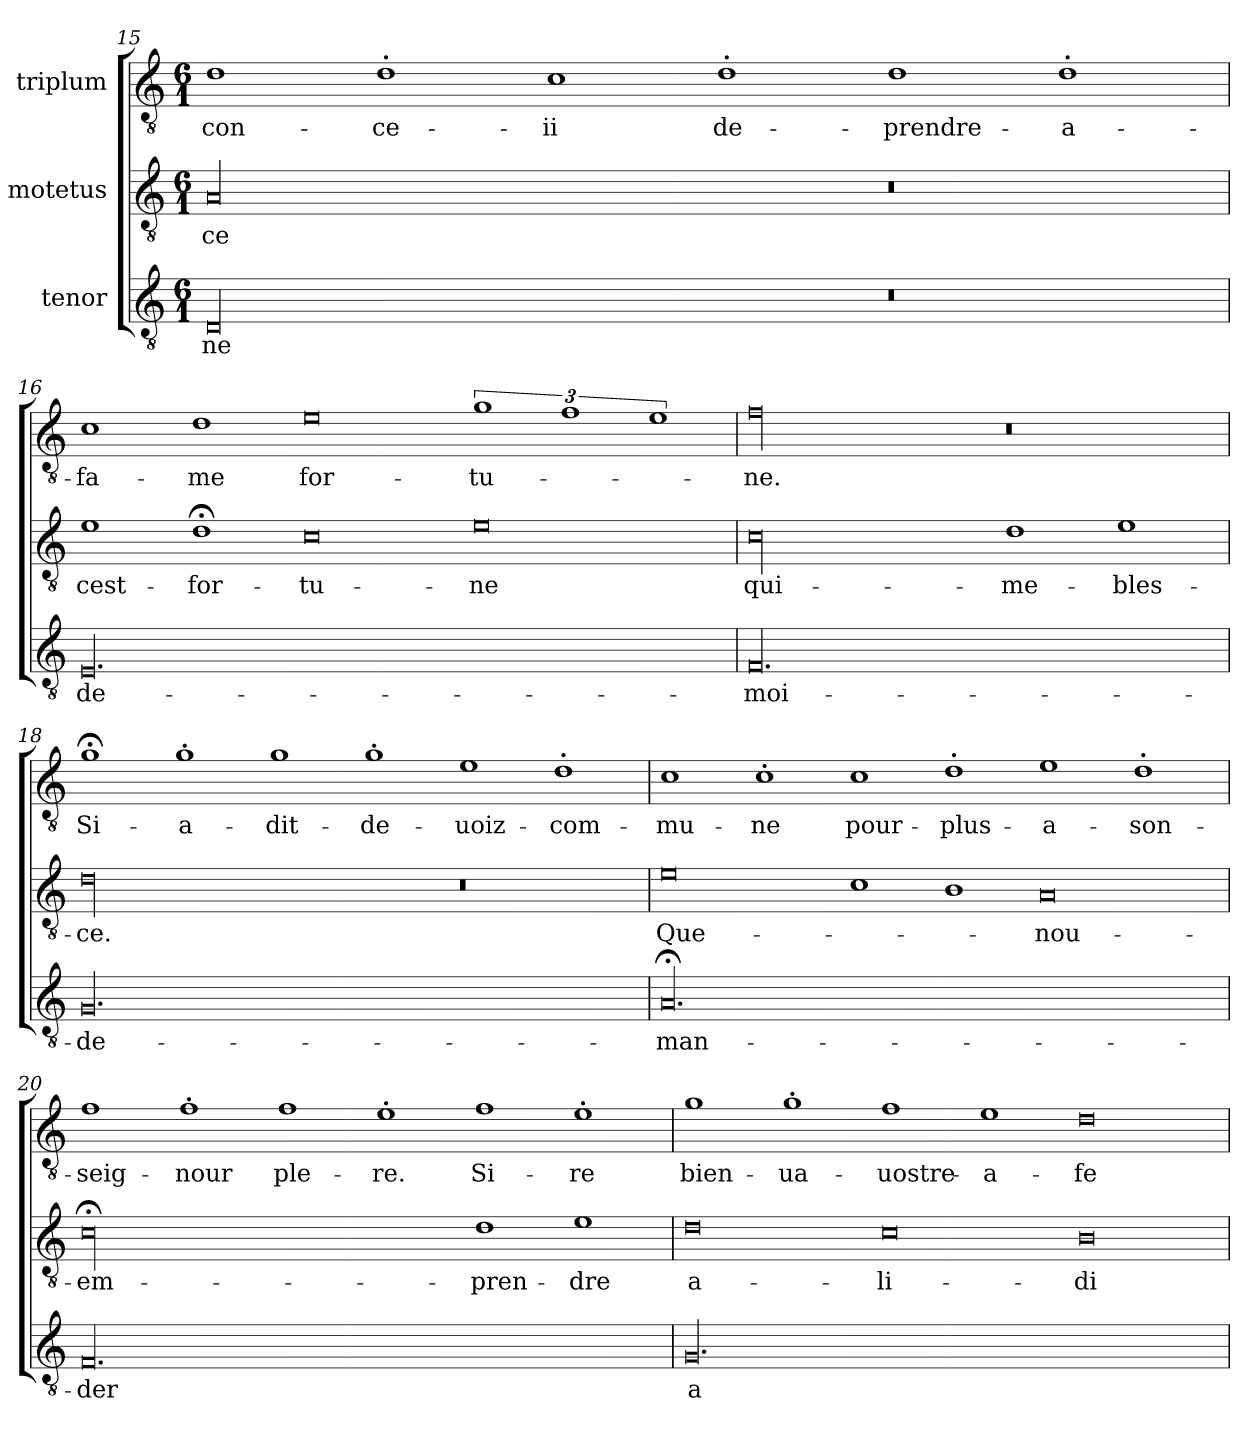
**kern	**text	**kern	**text	**kern	**text
*part3	*part3	*part2	*part2	*part1	*part1
*staff3	*staff3	*staff2	*staff2	*staff1	*staff1
*I"tenor	*	*I"motetus	*	*I"triplum	*
*clefGv2	*	*clefGv2	*	*clefGv2	*
*k[]	*	*k[]	*	*k[]	*
*C:	*	*C:	*	*C:	*
*M6/1	*	*M6/1	*	*M6/1	*
=15	=15	=15	=15	=15	=15
00D/	-ne	00A/	-ce	1d\	con-
.	.	.	.	1d'\	-ce-
.	.	.	.	1c\	-ii
.	.	.	.	1d'\	de-
0r	.	0r	.	1d\	prendre-
.	.	.	.	1d'\	a-
=16	=16	=16	=16	=16	=16
00.E/	de-	1e\	cest-	1c\	fa-
.	.	1d;<\	for-	1d\	-me
.	.	0c\	-tu-	0e\	for-
.	.	0e\	-ne	3%2g\	-tu-
.	.	.	.	3%2f\	.
.	.	.	.	3%2e\	.
=17	=17	=17	=17	=17	=17
00.F/	moi-	00c\	qui-	00f\	-ne.
.	.	1d\	me-	0r	.
.	.	1e\	bles-	.	.
=18	=18	=18	=18	=18	=18
00.G/	de-	00d\	-ce.	1g;<\	Si-
.	.	.	.	1g'\	a-
.	.	.	.	1g\	dit-
.	.	.	.	1g'\	de-
.	.	0r	.	1e\	uoiz-
.	.	.	.	1d'\	com-
=19	=19	=19	=19	=19	=19
00.A;</	-man-	0e\	Que-	1c\	-mu-
.	.	.	.	1c'\	-ne
.	.	1c\	.	1c\	pour-
.	.	1B\	.	1d'\	plus-
.	.	0A/	nou-	1e\	a-
.	.	.	.	1d'\	son-
=20	=20	=20	=20	=20	=20
00.F/	-der	00c;<\	em-	1f\	seig-
.	.	.	.	1f'\	-nour
.	.	.	.	1f\	ple-
.	.	.	.	1e'\	-re.
.	.	1d\	-pren-	1f\	Si-
.	.	1e\	-dre	1e'\	-re
=21	=21	=21	=21	=21	=21
00.G/	a-	0d\	a-	1g\	bien-
.	.	.	.	1g'\	ua-
.	.	0c\	li-	1f\	uostre-
.	.	.	.	1e\	a-
.	.	0B\	-di-	0d\	-fe-
=	=	=	=	=	=
*-	*-	*-	*-	*-	*-
